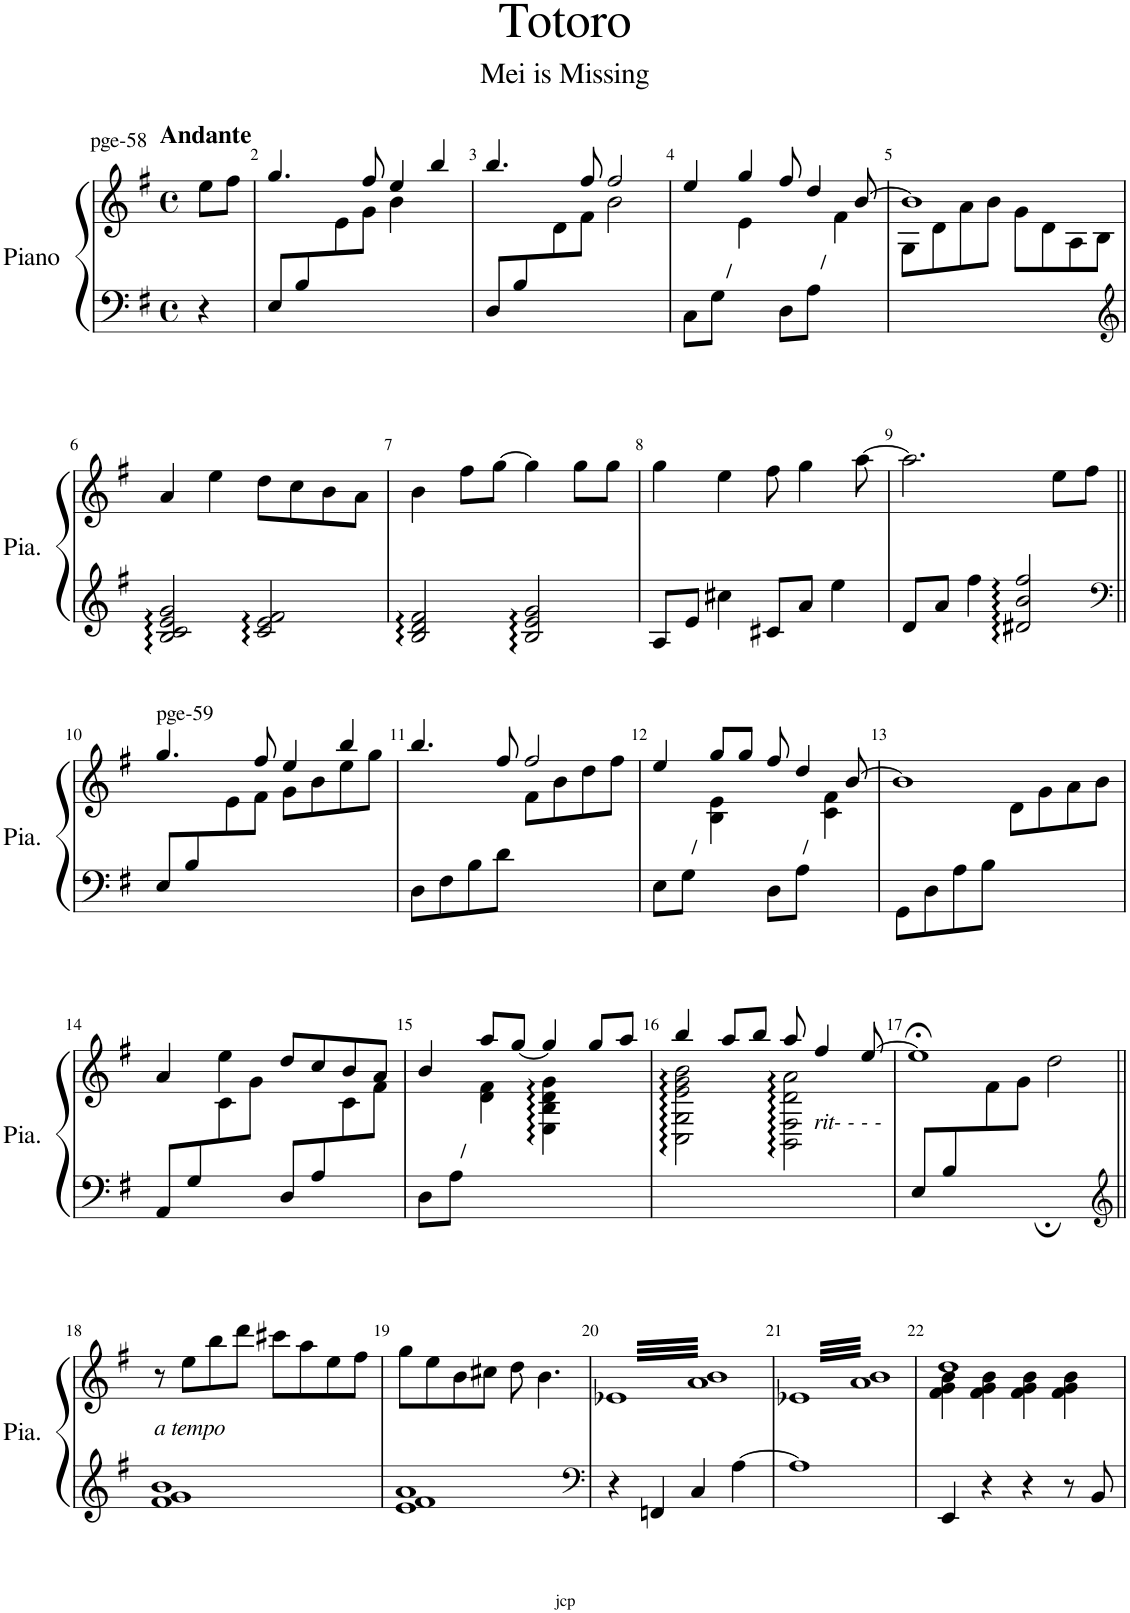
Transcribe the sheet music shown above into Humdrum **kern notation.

**kern	**kern
*part1	*part1
*staff2	*staff1
*I"Piano	*
*I'Pia.	*
*clefF4	*clefG2
*k[f#]	*k[f#]
*M4/4	*M4/4
*met(c)	*met(c)
=1	=1
!	!LO:TX:a:t=pge-58
!	!LO:TX:a:B:t=Andante
4r	8ee\L
.	8ff#\J
=2	=2
*	*^
8E/L	4.gg/	4ryy
8B/	.	.
2ryy	.	8e\
.	8ff#/	8g\J
.	4ee/	4b\
4ryy	4bb/	4ryy
=3	=3	=3
8D/L	4.bb/	4ryy
8B/	.	.
2.ryy	.	8d\
.	8ff#/	8f#\J
.	2ff#/	2b\
=4	=4	=4
8C\L	4ee/	4ryy
!LO:TX:a:t=/	!	!
8G\J	.	.
4ryy	4gg/	4e\
8D\L	8ff#/	4ryy
!LO:TX:a:t=/	!	!
8A\J	4dd/	.
4ryy	.	4f#\
.	[8b/	.
=5	=5	=5
1ryy	1b]	8G\L
.	.	8d\
.	.	8a\
.	.	8b\J
.	.	8g\L
.	.	8d\
.	.	8A\
.	.	8B\J
*	*v	*v
!!LO:LB:g=z
=6	=6
*clefG2	*
2B/:: 2c/:: 2e/:: 2g/::	4a/
.	4ee\
2c/:: 2e/:: 2f#/::	8dd\L
.	8cc\
.	8b\
.	8a\J
=7	=7
2B/:: 2d/:: 2f#/::	4b\
.	8ff#\L
.	[8gg\J
2B/:: 2e/:: 2g/::	4gg\]
.	8gg\L
.	8gg\J
=8	=8
8A/L	4gg\
8e/J	.
4cc#X\	4ee\
8c#X/L	8ff#\
8a/J	4gg\
4ee\	.
.	[8aa\
=9	=9
8d/L	2.aa\]
8a/J	.
4ff#\	.
2d#X/:: 2b/:: 2ff#/::	.
.	8ee\L
.	8ff#\J
!!LO:LB:g=z
=10||	=10||
*clefF4	*
*	*^
!	!LO:TX:a:t=pge-59	!
8E/L	4.gg/	4ryy
8B/	.	.
2.ryy	.	8e\
.	8ff#/	8f#\J
.	4ee/	8g\L
.	.	8b\
.	4bb/	8ee\
.	.	8gg\J
=11	=11	=11
8D\L	4.bb/	2ryy
8F#\	.	.
8B\	.	.
8d\J	8ff#/	.
2ryy	2ff#/	8f#\L
.	.	8b\
.	.	8dd\
.	.	8ff#\J
=12	=12	=12
8E\L	4ee/	4ryy
!LO:TX:a:t=/	!	!
8G\J	.	.
4ryy	8gg/L	4B\ 4e\
.	8gg/J	.
8D\L	8ff#/	4ryy
!LO:TX:a:t=/	!	!
8A\J	4dd/	.
4ryy	.	4c\ 4f#\
.	[8b/	.
=13	=13	=13
8GG\L	1b]	2ryy
8D\	.	.
8A\	.	.
8B\J	.	.
2ryy	.	8d\L
.	.	8g\
.	.	8a\
.	.	8b\J
!!LO:LB:g=z	!!
=14	=14	=14
8AA/L	4a/	4ryy
8G/	.	.
4ryy	4ee\	8c\
.	.	8g\J
8D/L	8dd/L	4ryy
8A/	8cc/	.
4ryy	8b/	8c\
.	8a/J	8f#\J
=15	=15	=15
8D\L	4b/	4ryy
!LO:TX:a:t=/	!	!
8A\J	.	.
2ryy	8aa/L	4d\ 4f#\
.	[8gg/J	.
.	4gg/]	4E\:: 4B\:: 4d\:: 4g\::
4ryy	8gg/L	4ryy
.	8aa/J	.
=16	=16	=16
2ryy	4bb/	2C\:: 2G\:: 2e\:: 2g\:: 2b\::
.	8aa/L	.
.	8bb/J	.
2ryy	8aa/	2BB\:: 2F#\:: 2d\:: 2a\::
!	!LO:TX:b:i:t=rit- - - -	!
.	4ff#/	.
.	[8ee/	.
=17	=17	=17
8E/L	1ee;<]	4ryy
8B/	.	.
2.ryy	.	8f#\
.	.	8g\J
.	.	2dd;\
*	*v	*v
!!LO:LB:g=z
=18||	=18||
*clefG2	*
*	*^
!	!LO:TX:b:i:t=a tempo	!
*	*v	*v
1f# 1g 1b	8r
.	8ee\L
.	8bb\
.	8ddd\J
.	8ccc#X\L
.	8aa\
.	8ee\
.	8ff#\J
=19	=19
1e 1f# 1a	8gg\L
.	8ee\
.	8b\
.	8cc#X\J
.	8dd\
.	4.b\
=20	=20
*clefF4	*
*	*tremolo
4r	64e-XLLLL
.	64a 64b
.	64e-X
.	64a 64b
.	64e-X
.	64a 64b
.	64e-X
.	64a 64b
.	64e-X
.	64a 64b
.	64e-X
.	64a 64b
.	64e-X
.	64a 64b
.	64e-X
.	64a 64b
4FFn/	64e-X
.	64a 64b
.	64e-X
.	64a 64b
.	64e-X
.	64a 64b
.	64e-X
.	64a 64b
.	64e-X
.	64a 64b
.	64e-X
.	64a 64b
.	64e-X
.	64a 64b
.	64e-X
.	64a 64b
4C/	64e-X
.	64a 64b
.	64e-X
.	64a 64b
.	64e-X
.	64a 64b
.	64e-X
.	64a 64b
.	64e-X
.	64a 64b
.	64e-X
.	64a 64b
.	64e-X
.	64a 64b
.	64e-X
.	64a 64b
[4A\	64e-X
.	64a 64b
.	64e-X
.	64a 64b
.	64e-X
.	64a 64b
.	64e-X
.	64a 64b
.	64e-X
.	64a 64b
.	64e-X
.	64a 64b
.	64e-X
.	64a 64b
.	64e-X
.	64a 64bJJJJ
=21	=21
1A]	64e-XLLLL
.	64a 64b
.	64e-X
.	64a 64b
.	64e-X
.	64a 64b
.	64e-X
.	64a 64b
.	64e-X
.	64a 64b
.	64e-X
.	64a 64b
.	64e-X
.	64a 64b
.	64e-X
.	64a 64b
.	64e-X
.	64a 64b
.	64e-X
.	64a 64b
.	64e-X
.	64a 64b
.	64e-X
.	64a 64b
.	64e-X
.	64a 64b
.	64e-X
.	64a 64b
.	64e-X
.	64a 64b
.	64e-X
.	64a 64b
.	64e-X
.	64a 64b
.	64e-X
.	64a 64b
.	64e-X
.	64a 64b
.	64e-X
.	64a 64b
.	64e-X
.	64a 64b
.	64e-X
.	64a 64b
.	64e-X
.	64a 64b
.	64e-X
.	64a 64b
.	64e-X
.	64a 64b
.	64e-X
.	64a 64b
.	64e-X
.	64a 64b
.	64e-X
.	64a 64b
.	64e-X
.	64a 64b
.	64e-X
.	64a 64b
.	64e-X
.	64a 64b
.	64e-X
.	64a 64bJJJJ
*	*Xtremolo
=22	=22
*	*^
4EE/	1dd	4f#\ 4g\ 4b\
.	.	.
.	.	.
.	.	.
.	.	.
.	.	.
.	.	.
.	.	.
.	.	.
.	.	.
.	.	.
.	.	.
.	.	.
.	.	.
.	.	.
.	.	.
4r	.	4f#\ 4g\ 4b\
.	.	.
.	.	.
.	.	.
.	.	.
.	.	.
.	.	.
.	.	.
.	.	.
.	.	.
.	.	.
.	.	.
.	.	.
.	.	.
.	.	.
.	.	.
4r	.	4f#\ 4g\ 4b\
8r	.	4f#\ 4g\ 4b\
8BB/	.	.
*	*v	*v
=	=
*-	*-
